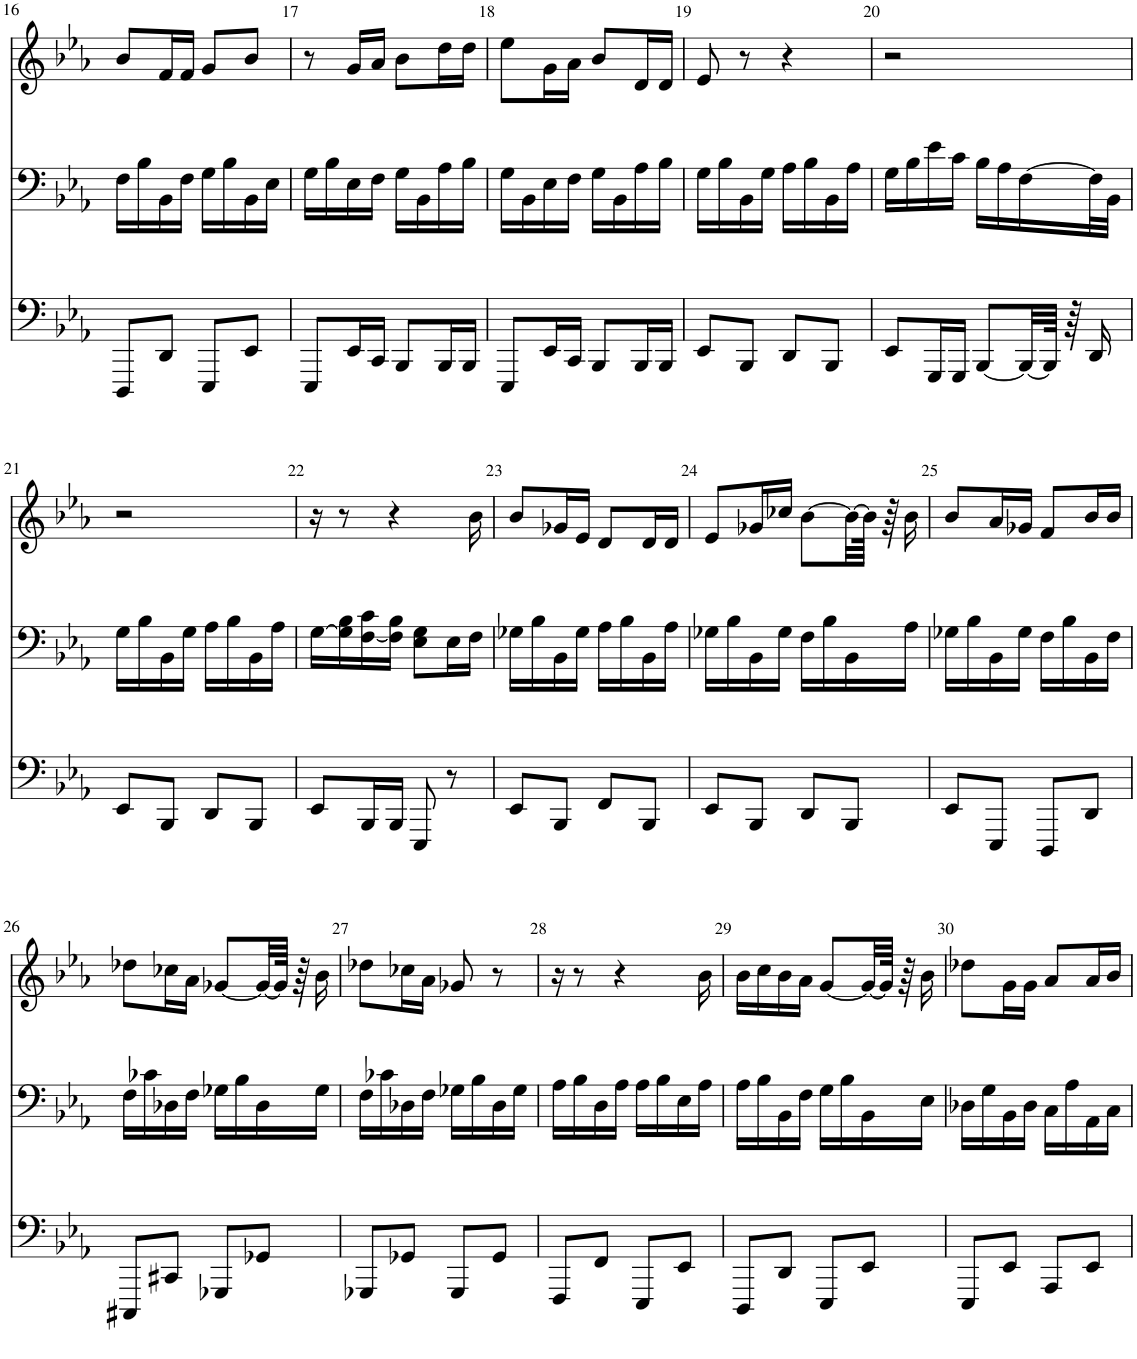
**kern	**kern	**kern
*part3	*part2	*part1
*staff3	*staff2	*staff1
*I"Grand Piano	*I"Grand Piano	*I"Grand Piano
*I'Pno	*I'Pno	*I'Pno
!!LO:PB:g=z
*clefF4	*clefF4	*clefG2
*k[b-e-a-]	*k[b-e-a-]	*k[b-e-a-]
*M2/4	*M2/4	*M2/4
=16	=16	=16
8DDD/L	16F\LL	8b-/L
.	16B-\	.
8DD/J	16BB-\	16f/L
.	16F\JJ	16f/JJ
8EEE-/L	16G\LL	8g/L
.	16B-\	.
8EE-/J	16BB-\	8b-/J
.	16E-\JJ	.
=17	=17	=17
8EEE-/L	16G\LL	8r
.	16B-\	.
16EE-/L	16E-\	16g/LL
16CC/JJ	16F\JJ	16a-/JJ
8BBB-/L	16G\LL	8b-\L
.	16BB-\	.
16BBB-/L	16A-\	16dd\L
16BBB-/JJ	16B-\JJ	16dd\JJ
=18	=18	=18
8EEE-/L	16G\LL	8ee-\L
.	16BB-\	.
16EE-/L	16E-\	16g\L
16CC/JJ	16F\JJ	16a-\JJ
8BBB-/L	16G\LL	8b-/L
.	16BB-\	.
16BBB-/L	16A-\	16d/L
16BBB-/JJ	16B-\JJ	16d/JJ
=19	=19	=19
8EE-/L	16G\LL	8e-/
.	16B-\	.
8BBB-/J	16BB-\	8r
.	16G\JJ	.
8DD/L	16A-\LL	4r
.	16B-\	.
8BBB-/J	16BB-\	.
.	16A-\JJ	.
=20	=20	=20
8EE-/L	16G\LL	2r
.	16B-\	.
16GGG/L	16e-\	.
16GGG/JJ	16c\JJ	.
[8BBB-/L	16B-\LL	.
.	16A-\	.
32BBB-/LL_	[16F\	.
64BBB-/JJJk]	.	.
64r	.	.
16DD/	32F\L]	.
.	32BB-\JJJ	.
!!LO:LB:g=z
=21	=21	=21
8EE-/L	16G\LL	2r
.	16B-\	.
8BBB-/J	16BB-\	.
.	16G\JJ	.
8DD/L	16A-\LL	.
.	16B-\	.
8BBB-/J	16BB-\	.
.	16A-\JJ	.
=22	=22	=22
8EE-/L	[16G\LL	16r
.	16G\] 16B-\	8r
16BBB-/L	[16F\ 16c\	.
16BBB-/JJ	16F\] 16B-\JJ	4r
8EEE-/	8E-\ 8G\L	.
8r	16E-\L	.
.	16F\JJ	16b-\
=23	=23	=23
8EE-/L	16G-X\LL	8b-/L
.	16B-\	.
8BBB-/J	16BB-\	16g-X/L
.	16G-\JJ	16e-/JJ
8FF/L	16A-\LL	8d/L
.	16B-\	.
8BBB-/J	16BB-\	16d/L
.	16A-\JJ	16d/JJ
=24	=24	=24
8EE-/L	16G-X\LL	8e-/L
.	16B-\	.
8BBB-/J	16BB-\	16g-X/L
.	16G-\JJ	16cc-X/JJ
8DD/L	16F\LL	[8b-\L
.	16B-\	.
8BBB-/J	16BB-\	32b-\LL_
.	.	64b-\JJJk]
.	.	64r
.	16A-\JJ	16b-\
=25	=25	=25
8EE-/L	16G-X\LL	8b-/L
.	16B-\	.
8EEE-/J	16BB-\	16a-/L
.	16G-\JJ	16g-X/JJ
8DDD/L	16F\LL	8f/L
.	16B-\	.
8DD/J	16BB-\	16b-/L
.	16F\JJ	16b-/JJ
!!LO:LB:g=z
=26	=26	=26
8CCC#X/L	16F\LL	8dd-X\L
.	16c-X\	.
8CC#X/J	16D-X\	16cc-X\L
.	16F\JJ	16a-\JJ
8GGG-X/L	16G-X\LL	[8g-X/L
.	16B-\	.
8GG-X/J	16D-\	32g-/LL_
.	.	64g-/JJJk]
.	.	64r
.	16G-\JJ	16b-\
=27	=27	=27
8GGG-X/L	16F\LL	8dd-X\L
.	16c-X\	.
8GG-X/J	16D-X\	16cc-X\L
.	16F\JJ	16a-\JJ
8GGG-/L	16G-X\LL	8g-X/
.	16B-\	.
8GG-/J	16D-\	8r
.	16G-\JJ	.
=28	=28	=28
8FFF/L	16A-\LL	16r
.	16B-\	8r
8FF/J	16D\	.
.	16A-\JJ	4r
8EEE-/L	16A-\LL	.
.	16B-\	.
8EE-/J	16E-\	.
.	16A-\JJ	16b-\
=29	=29	=29
8DDD/L	16A-\LL	16b-\LL
.	16B-\	16cc\
8DD/J	16BB-\	16b-\
.	16F\JJ	16a-\JJ
8EEE-/L	16G\LL	[8g/L
.	16B-\	.
8EE-/J	16BB-\	32g/LL_
.	.	64g/JJJk]
.	.	64r
.	16E-\JJ	16b-\
=30	=30	=30
8EEE-/L	16D-X\LL	8dd-X\L
.	16G\	.
8EE-/J	16BB-\	16g\L
.	16D-\JJ	16g\JJ
8AAA-/L	16C\LL	8a-/L
.	16A-\	.
8EE-/J	16AA-\	16a-/L
.	16C\JJ	16b-/JJ
=	=	=
*-	*-	*-
